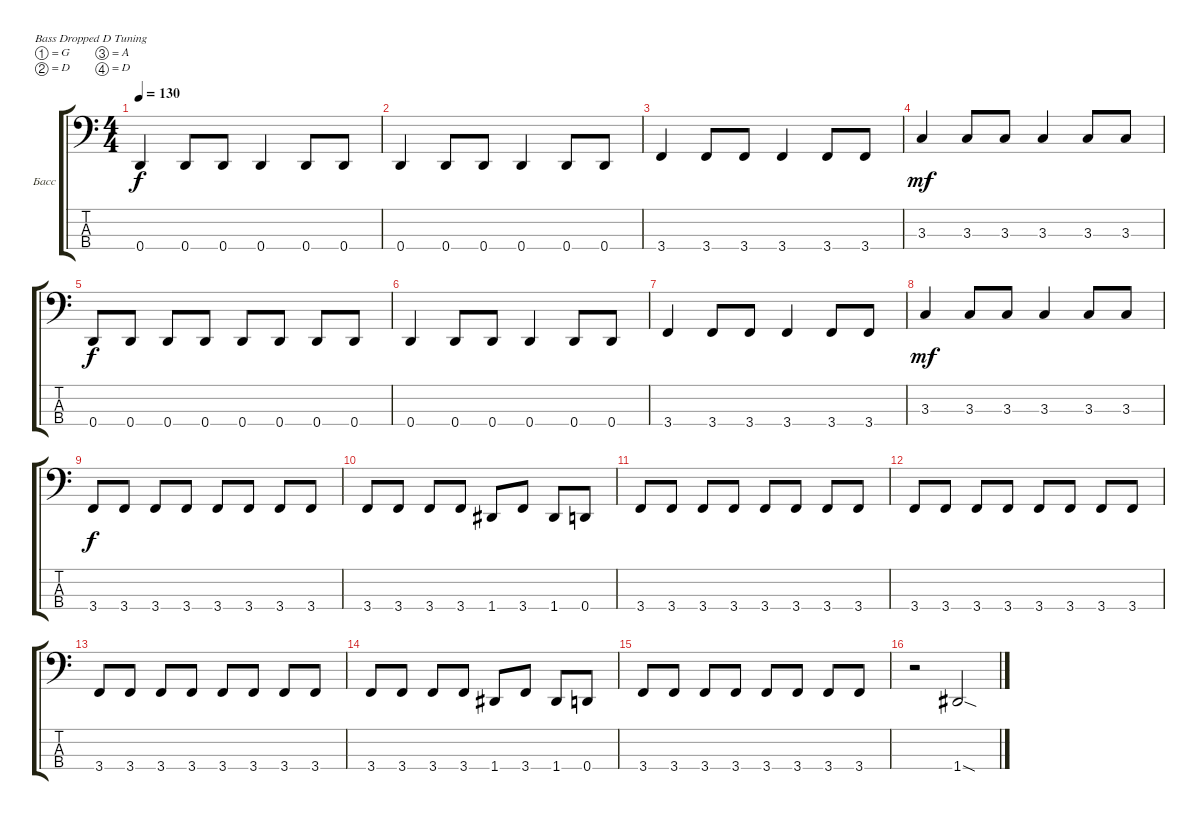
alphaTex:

\defaultSystemsLayout 4
\bracketExtendMode groupsimilarinstruments
\firstSystemTrackNameOrientation horizontal
\otherSystemsTrackNameOrientation horizontal
\track ("Басс" "Басс") {instrument electricbassfinger}
\staff {score tabs}
\tuning (G2 D2 A1 D1)
\ts (4 4)
\scale
0.212625
\tempo 130
\accidentals auto
\clef f4
\ottava regular
\simile none
\scale
0.333333
\ks c
0.4.4{dy f} 0.4.8 0.4.8 0.4.4 0.4.8 0.4.8 |
\scale
0.590843
\scale
0.333333 0.4.4 0.4.8 0.4.8 0.4.4 0.4.8 0.4.8 |
\scale
0.0903095
\scale
0.333333 3.4.4 3.4.8 3.4.8 3.4.4 3.4.8 3.4.8 |
\scale
0.106272
\scale
0.333333 3.3.4{dy mf} 3.3.8 3.3.8 3.3.4 3.3.8 3.3.8 |
\scale
0.333333 0.4.8{dy f} 0.4.8 0.4.8 0.4.8 0.4.8 0.4.8 0.4.8 0.4.8 |
\scale
0.333333 0.4.4 0.4.8 0.4.8 0.4.4 0.4.8 0.4.8 |
\scale
0.333333 3.4.4 3.4.8 3.4.8 3.4.4 3.4.8 3.4.8 |
\scale
0.333333 3.3.4{dy mf} 3.3.8 3.3.8 3.3.4 3.3.8 3.3.8 |
\scale
0.333333 3.4.8{dy f} 3.4.8 3.4.8 3.4.8 3.4.8 3.4.8 3.4.8 3.4.8 |
\scale
0.333333 3.4.8 3.4.8 3.4.8 3.4.8 1.4.8 3.4.8 1.4.8 0.4.8 |
\scale
0.333333 3.4.8 3.4.8 3.4.8 3.4.8 3.4.8 3.4.8 3.4.8 3.4.8 |
\scale
0.333333 3.4.8 3.4.8 3.4.8 3.4.8 3.4.8 3.4.8 3.4.8 3.4.8 |
\scale
0.333333 3.4.8 3.4.8 3.4.8 3.4.8 3.4.8 3.4.8 3.4.8 3.4.8 |
\scale
0.333333 3.4.8 3.4.8 3.4.8 3.4.8 1.4.8 3.4.8 1.4.8 0.4.8 |
\scale
0.333333 3.4.8 3.4.8 3.4.8 3.4.8 3.4.8 3.4.8 3.4.8 3.4.8 |
\scale
0.333333 r.2 1.4{sod}.2
